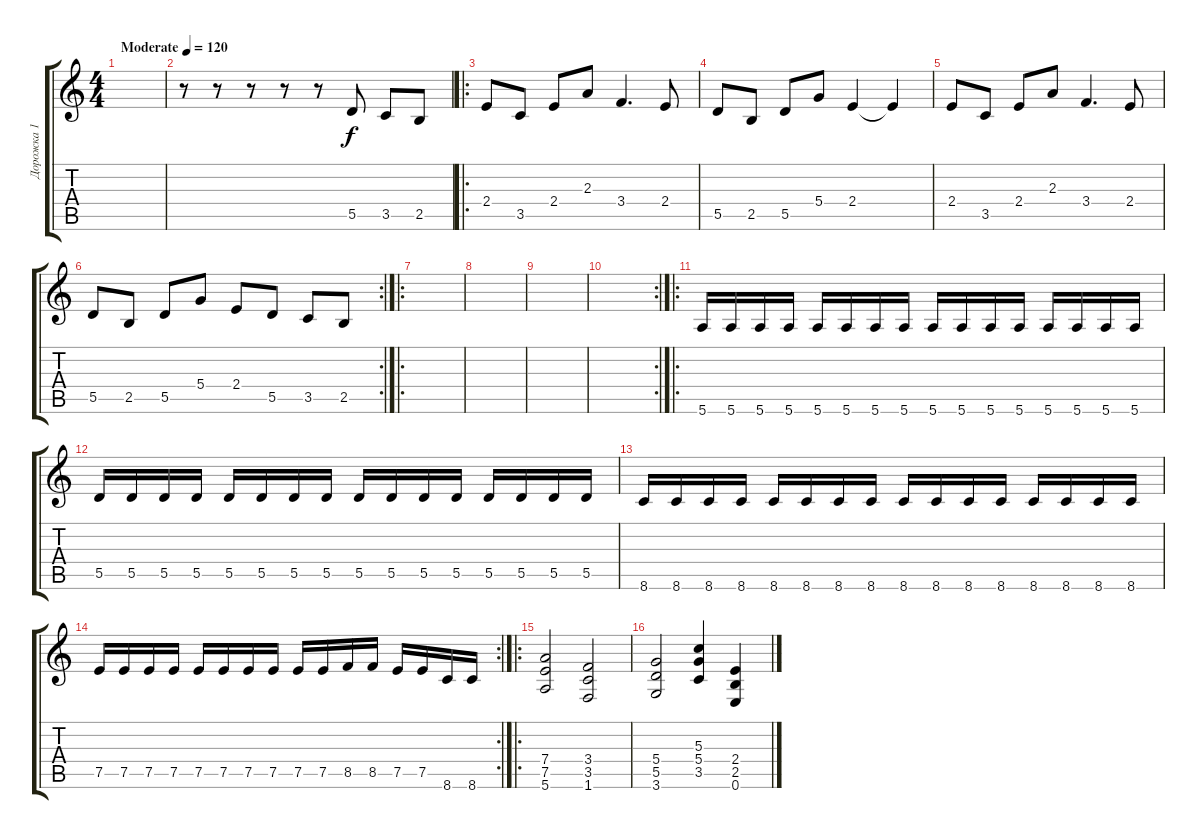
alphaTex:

\track ("Дорожка 1" "Дорожка 1") {instrument overdrivenguitar}
\staff {score tabs}
\tuning (E4 B3 G3 D3 A2 E2) {hide}
\ts (4 4)
\tempo (120 "Moderate")
\clef g2
\ks c
|
r.8 r.8 r.8 r.8 r.8 5.5.8 3.5.8 2.5.8 |
\ro
2.4.8 3.5.8 2.4.8 2.3.8 3.4.4{d} 2.4.8 |
5.5.8 2.5.8 5.5.8 5.4.8 2.4.4 2.4{t}.4 |
2.4.8 3.5.8 2.4.8 2.3.8 3.4.4{d} 2.4.8 |
\rc 2
5.5.8 2.5.8 5.5.8 5.4.8 2.4.8 5.5.8 3.5.8 2.5.8 |
\ro
|
|
|
\rc 2
|
\ro
5.6.16 5.6.16 5.6.16 5.6.16 5.6.16 5.6.16 5.6.16 5.6.16 5.6.16 5.6.16 5.6.16 5.6.16 5.6.16 5.6.16 5.6.16 5.6.16 |
5.5.16 5.5.16 5.5.16 5.5.16 5.5.16 5.5.16 5.5.16 5.5.16 5.5.16 5.5.16 5.5.16 5.5.16 5.5.16 5.5.16 5.5.16 5.5.16 |
8.6.16 8.6.16 8.6.16 8.6.16 8.6.16 8.6.16 8.6.16 8.6.16 8.6.16 8.6.16 8.6.16 8.6.16 8.6.16 8.6.16 8.6.16 8.6.16 |
\rc 2
7.5.16 7.5.16 7.5.16 7.5.16 7.5.16 7.5.16 7.5.16 7.5.16 7.5.16 7.5.16 8.5.16 8.5.16 7.5.16 7.5.16 8.6.16 8.6.16 |
\ro
(7.4 7.5 5.6).2 (3.4 3.5 1.6).2 |
(5.4 5.5 3.6).2 (5.3 5.4 3.5).4 (2.4 2.5 0.6).4
